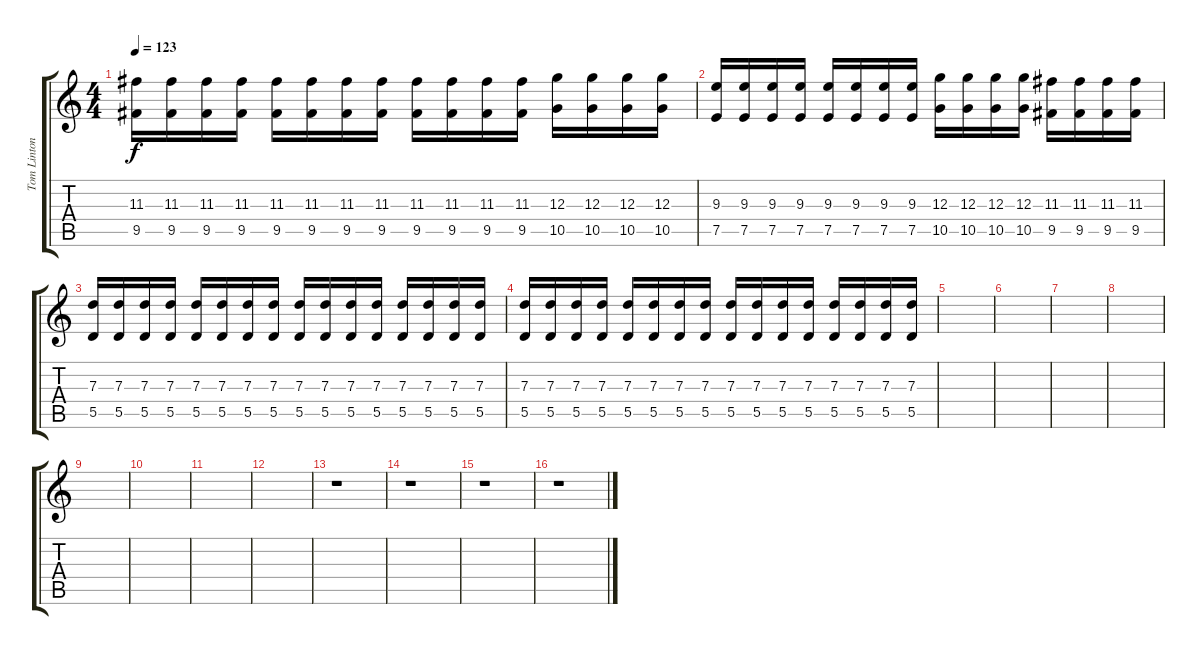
\track ("Tom Linton (Guitar)" "Tom Linton") {instrument electricguitarclean}
\staff {score tabs}
\tuning (E4 B3 G3 D3 A2 E2) {hide}
\ts (4 4)
\tempo 123
\clef g2
\ks c
(11.3 9.5).16{dy f} (11.3 9.5).16 (11.3 9.5).16 (11.3 9.5).16 (11.3 9.5).16 (11.3 9.5).16 (11.3 9.5).16 (11.3 9.5).16 (11.3 9.5).16 (11.3 9.5).16 (11.3 9.5).16 (11.3 9.5).16 (12.3 10.5).16 (12.3 10.5).16 (12.3 10.5).16 (12.3 10.5).16 |
(9.3 7.5).16 (9.3 7.5).16 (9.3 7.5).16 (9.3 7.5).16 (9.3 7.5).16 (9.3 7.5).16 (9.3 7.5).16 (9.3 7.5).16 (12.3 10.5).16 (12.3 10.5).16 (12.3 10.5).16 (12.3 10.5).16 (11.3 9.5).16 (11.3 9.5).16 (11.3 9.5).16 (11.3 9.5).16 |
(7.3 5.5).16 (7.3 5.5).16 (7.3 5.5).16 (7.3 5.5).16 (7.3 5.5).16 (7.3 5.5).16 (7.3 5.5).16 (7.3 5.5).16 (7.3 5.5).16 (7.3 5.5).16 (7.3 5.5).16 (7.3 5.5).16 (7.3 5.5).16 (7.3 5.5).16 (7.3 5.5).16 (7.3 5.5).16 |
(7.3 5.5).16 (7.3 5.5).16 (7.3 5.5).16 (7.3 5.5).16 (7.3 5.5).16 (7.3 5.5).16 (7.3 5.5).16 (7.3 5.5).16 (7.3 5.5).16 (7.3 5.5).16 (7.3 5.5).16 (7.3 5.5).16 (7.3 5.5).16 (7.3 5.5).16 (7.3 5.5).16 (7.3 5.5).16 |
|
|
|
|
|
|
|
|
r.1 |
r.1 |
r.1 |
r.1
